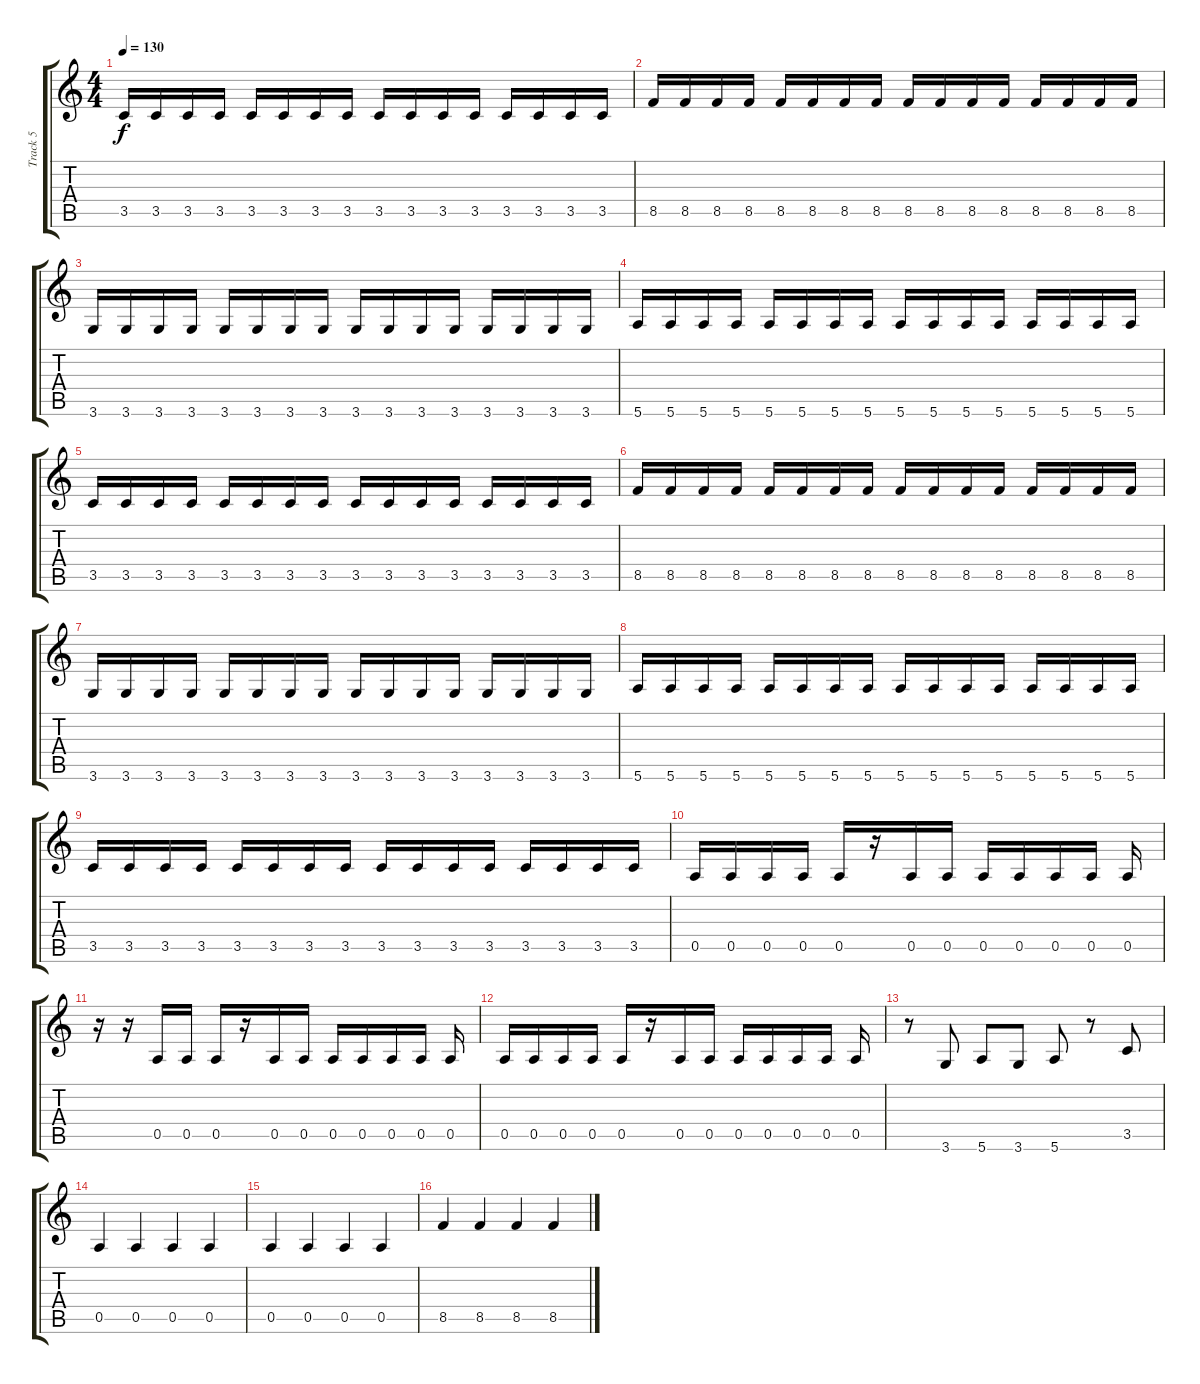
\track ("Track 5" "Track 5") {instrument electricbassfinger}
\staff {score tabs}
\tuning (E4 B3 G3 D3 A2 E2) {hide}
\ts (4 4)
\tempo 130
\clef g2
\ks c
3.5.16{dy f} 3.5.16 3.5.16 3.5.16 3.5.16 3.5.16 3.5.16 3.5.16 3.5.16 3.5.16 3.5.16 3.5.16 3.5.16 3.5.16 3.5.16 3.5.16 |
8.5.16 8.5.16 8.5.16 8.5.16 8.5.16 8.5.16 8.5.16 8.5.16 8.5.16 8.5.16 8.5.16 8.5.16 8.5.16 8.5.16 8.5.16 8.5.16 |
3.6.16 3.6.16 3.6.16 3.6.16 3.6.16 3.6.16 3.6.16 3.6.16 3.6.16 3.6.16 3.6.16 3.6.16 3.6.16 3.6.16 3.6.16 3.6.16 |
5.6.16 5.6.16 5.6.16 5.6.16 5.6.16 5.6.16 5.6.16 5.6.16 5.6.16 5.6.16 5.6.16 5.6.16 5.6.16 5.6.16 5.6.16 5.6.16 |
3.5.16 3.5.16 3.5.16 3.5.16 3.5.16 3.5.16 3.5.16 3.5.16 3.5.16 3.5.16 3.5.16 3.5.16 3.5.16 3.5.16 3.5.16 3.5.16 |
8.5.16 8.5.16 8.5.16 8.5.16 8.5.16 8.5.16 8.5.16 8.5.16 8.5.16 8.5.16 8.5.16 8.5.16 8.5.16 8.5.16 8.5.16 8.5.16 |
3.6.16 3.6.16 3.6.16 3.6.16 3.6.16 3.6.16 3.6.16 3.6.16 3.6.16 3.6.16 3.6.16 3.6.16 3.6.16 3.6.16 3.6.16 3.6.16 |
5.6.16 5.6.16 5.6.16 5.6.16 5.6.16 5.6.16 5.6.16 5.6.16 5.6.16 5.6.16 5.6.16 5.6.16 5.6.16 5.6.16 5.6.16 5.6.16 |
3.5.16 3.5.16 3.5.16 3.5.16 3.5.16 3.5.16 3.5.16 3.5.16 3.5.16 3.5.16 3.5.16 3.5.16 3.5.16 3.5.16 3.5.16 3.5.16 |
0.5.16 0.5.16 0.5.16 0.5.16 0.5.16 r.16 0.5.16 0.5.16 0.5.16 0.5.16 0.5.16 0.5.16 0.5.16 |
r.16 r.16 0.5.16 0.5.16 0.5.16 r.16 0.5.16 0.5.16 0.5.16 0.5.16 0.5.16 0.5.16 0.5.16 |
0.5.16 0.5.16 0.5.16 0.5.16 0.5.16 r.16 0.5.16 0.5.16 0.5.16 0.5.16 0.5.16 0.5.16 0.5.16 |
r.8 3.6.8 5.6.8 3.6.8 5.6.8 r.8 3.5.8 |
0.5.4 0.5.4 0.5.4 0.5.4 |
0.5.4 0.5.4 0.5.4 0.5.4 |
8.5.4 8.5.4 8.5.4 8.5.4
